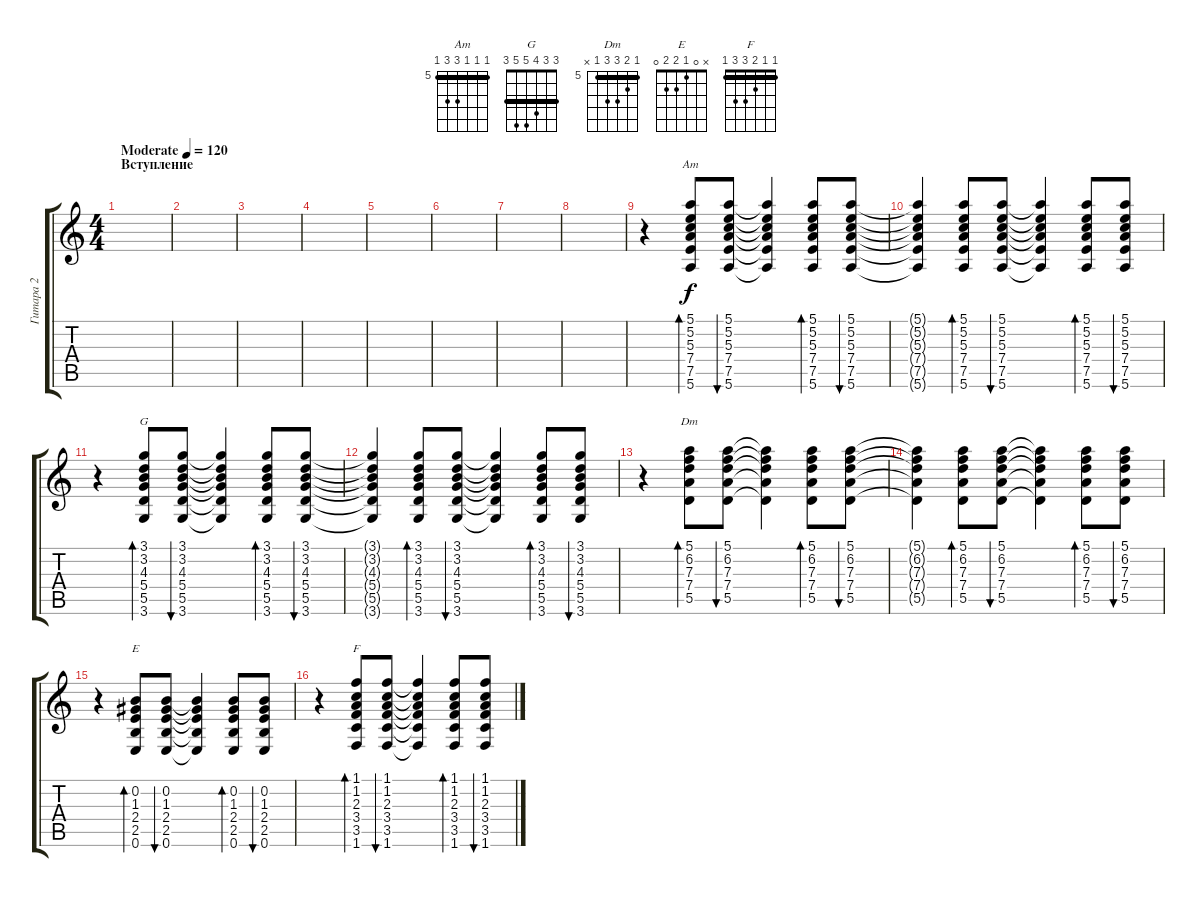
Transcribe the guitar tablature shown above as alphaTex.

\track ("Гитара 2" "Гитара 2") {instrument electricguitarclean}
\staff {score tabs}
\tuning (E4 B3 G3 D3 A2 E2) {hide}
\chord ("Am" 5 5 5 7 7 5) {firstfret 5 barre 5}
\chord ("G" 3 3 4 5 5 3) {barre 3}
\chord ("Dm" 5 6 7 7 5 x) {firstfret 5 barre 5}
\chord ("E" x 0 1 2 2 0)
\chord ("F" 1 1 2 3 3 1) {barre 1}
\ts (4 4)
\section ("" "Вступление")
\tempo (120 "Moderate")
\clef g2
\ks c
|
|
|
|
|
|
|
|
r.4 (5.1 5.2 5.3 7.4 7.5 5.6).8{bd 30 ch "Am"} (5.1 5.2 5.3 7.4 7.5 5.6).8{bu 30} (5.1{t} 5.2{t} 5.3{t} 7.4{t} 7.5{t} 5.6{t}).4 (5.1 5.2 5.3 7.4 7.5 5.6).8{bd 30} (5.1 5.2 5.3 7.4 7.5 5.6).8{bu 30} |
(5.1{t} 5.2{t} 5.3{t} 7.4{t} 7.5{t} 5.6{t}).4 (5.1 5.2 5.3 7.4 7.5 5.6).8{bd 30} (5.1 5.2 5.3 7.4 7.5 5.6).8{bu 30} (5.1{t} 5.2{t} 5.3{t} 7.4{t} 7.5{t} 5.6{t}).4 (5.1 5.2 5.3 7.4 7.5 5.6).8{bd 30} (5.1 5.2 5.3 7.4 7.5 5.6).8{bu 30} |
r.4 (3.1 3.2 4.3 5.4 5.5 3.6).8{bd 30 ch "G"} (3.1 3.2 4.3 5.4 5.5 3.6).8{bu 30} (3.1{t} 3.2{t} 4.3{t} 5.4{t} 5.5{t} 3.6{t}).4 (3.1 3.2 4.3 5.4 5.5 3.6).8{bd 30} (3.1 3.2 4.3 5.4 5.5 3.6).8{bu 30} |
(3.1{t} 3.2{t} 4.3{t} 5.4{t} 5.5{t} 3.6{t}).4 (3.1 3.2 4.3 5.4 5.5 3.6).8{bd 30} (3.1 3.2 4.3 5.4 5.5 3.6).8{bu 30} (3.1{t} 3.2{t} 4.3{t} 5.4{t} 5.5{t} 3.6{t}).4 (3.1 3.2 4.3 5.4 5.5 3.6).8{bd 30} (3.1 3.2 4.3 5.4 5.5 3.6).8{bu 30} |
r.4 (5.1 6.2 7.3 7.4 5.5).8{bd 30 ch "Dm"} (5.1 6.2 7.3 7.4 5.5).8{bu 30} (5.1{t} 6.2{t} 7.3{t} 7.4{t} 5.5{t}).4 (5.1 6.2 7.3 7.4 5.5).8{bd 30} (5.1 6.2 7.3 7.4 5.5).8{bu 30} |
(5.1{t} 6.2{t} 7.3{t} 7.4{t} 5.5{t}).4 (5.1 6.2 7.3 7.4 5.5).8{bd 30} (5.1 6.2 7.3 7.4 5.5).8{bu 30} (5.1{t} 6.2{t} 7.3{t} 7.4{t} 5.5{t}).4 (5.1 6.2 7.3 7.4 5.5).8{bd 30} (5.1 6.2 7.3 7.4 5.5).8{bu 30} |
r.4 (0.2 1.3 2.4 2.5 0.6).8{bd 30 ch "E"} (0.2 1.3 2.4 2.5 0.6).8{bu 30} (0.2{t} 1.3{t} 2.4{t} 2.5{t} 0.6{t}).4 (0.2 1.3 2.4 2.5 0.6).8{bd 30} (0.2 1.3 2.4 2.5 0.6).8{bu 30} |
r.4 (1.1 1.2 2.3 3.4 3.5 1.6).8{bd 30 ch "F"} (1.1 1.2 2.3 3.4 3.5 1.6).8{bu 30} (1.1{t} 1.2{t} 2.3{t} 3.4{t} 3.5{t} 1.6{t}).4 (1.1 1.2 2.3 3.4 3.5 1.6).8{bd 30} (1.1 1.2 2.3 3.4 3.5 1.6).8{bu 30}
